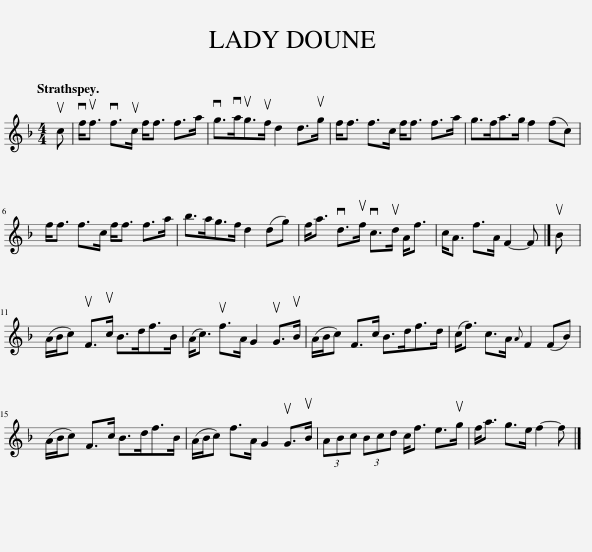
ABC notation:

X:1
L:1/8
Q:1/4=120
M:4/4
I:linebreak $
K:F
V:1 treble
V:1
 uc | vf<uf vf>uc f<f f>a | vg>vaug>uf d2 d>ug | f<f f>c f<f f>a | g>fa>g f2 (fc) |$ %5
 f<f f>c f<f f>a | b>ag>f d2 (dg) | f<a vd>uf vc>ud A<f | c<A f>A F2- F |] uB |$ %10
 (A/B/c) uF>uc B>df>B | (A<c) uf>A G2 uG>uB | (A/B/c) F>c B>df>d | (c<f) c>A{A} F2 (FB) |$ (A/B/c) F>c B>df>B | %15
 (A/B/c) f>A G2 uG>uB | (3ABc (3Bcd c<f e>ug | f<a g>e f2- f |] %18
